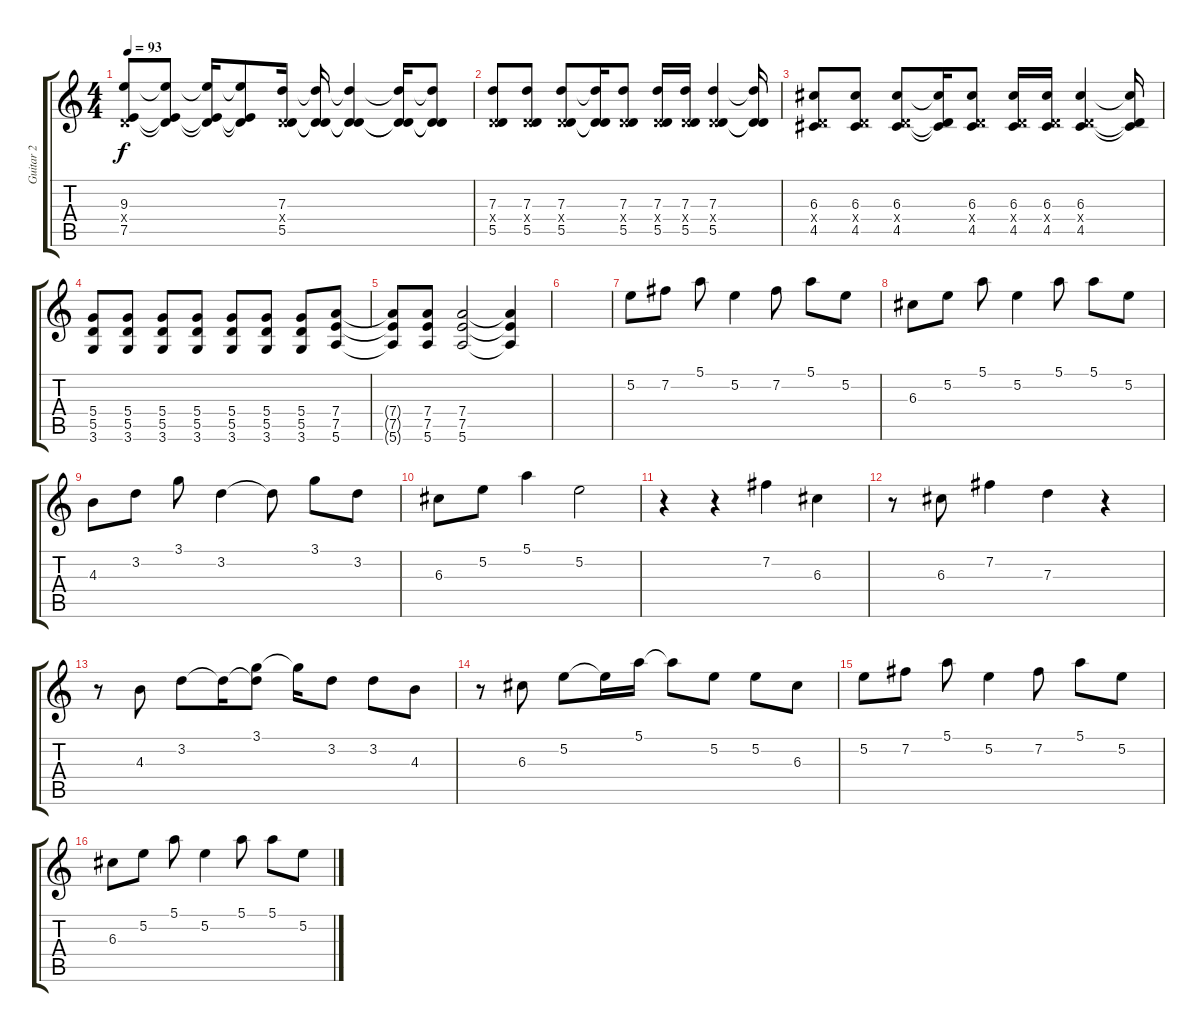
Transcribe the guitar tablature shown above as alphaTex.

\track ("Guitar 2" "Guitar 2") {instrument electricguitarjazz}
\staff {score tabs}
\tuning (E4 B3 G3 D3 A2 E2) {hide}
\ts (4 4)
\tempo 93
\clef g2
\ks c
(9.3 0.4{x} 7.5).8{dy f} (9.3{t} 0.4{t} 7.5{t}).8 (9.3{t} 0.4{t} 7.5{t}).16 (9.3{t} 0.4{t} 7.5{t}).8 (7.3 0.4{x} 5.5).16 (7.3{t} 0.4{t} 5.5{t}).16 (7.3{t} 0.4{t} 5.5{t}).4 (7.3{t} 0.4{t} 5.5{t}).16 (7.3{t} 0.4{t} 5.5{t}).8 |
(7.3 0.4{x} 5.5).8 (7.3 0.4{x} 5.5).8 (7.3 0.4{x} 5.5).8 (7.3{t} 0.4{t} 5.5{t}).16 (7.3 0.4{x} 5.5).8 (7.3 0.4{x} 5.5).16 (7.3 0.4{x} 5.5).16 (7.3 0.4{x} 5.5).4 (7.3{t} 0.4{t} 5.5{t}).16 |
(6.3 0.4{x} 4.5).8 (6.3 0.4{x} 4.5).8 (6.3 0.4{x} 4.5).8 (6.3{t} 0.4{t} 4.5{t}).16 (6.3 0.4{x} 4.5).8 (6.3 0.4{x} 4.5).16 (6.3 0.4{x} 4.5).16 (6.3 0.4{x} 4.5).4 (6.3{t} 0.4{t} 4.5{t}).16 |
(5.4 5.5 3.6).8 (5.4 5.5 3.6).8 (5.4 5.5 3.6).8 (5.4 5.5 3.6).8 (5.4 5.5 3.6).8 (5.4 5.5 3.6).8 (5.4 5.5 3.6).8 (7.4 7.5 5.6).8 |
(7.4{t} 7.5{t} 5.6{t}).8 (7.4 7.5 5.6).8 (7.4 7.5 5.6).2 (7.4{t} 7.5{t} 5.6{t}).4 |
|
5.2.8 7.2.8 5.1.8 5.2.4 7.2.8 5.1.8 5.2.8 |
6.3.8 5.2.8 5.1.8 5.2.4 5.1.8 5.1.8 5.2.8 |
4.3.8 3.2.8 3.1.8 3.2.4 3.2{t}.8 3.1.8 3.2.8 |
6.3.8 5.2.8 5.1.4 5.2.2 |
r.4 r.4 7.2.4 6.3.4 |
r.8 6.3.8 7.2.4 7.3.4 r.4 |
r.8 4.3.8 3.2.8 3.2{t}.16 (3.1 3.2{t}).8 3.1{t}.16 3.2.8 3.2.8 4.3.8 |
r.8 6.3.8 5.2.8 5.2{t}.16 5.1.16 5.1{t}.8 5.2.8 5.2.8 6.3.8 |
5.2.8 7.2.8 5.1.8 5.2.4 7.2.8 5.1.8 5.2.8 |
6.3.8 5.2.8 5.1.8 5.2.4 5.1.8 5.1.8 5.2.8
